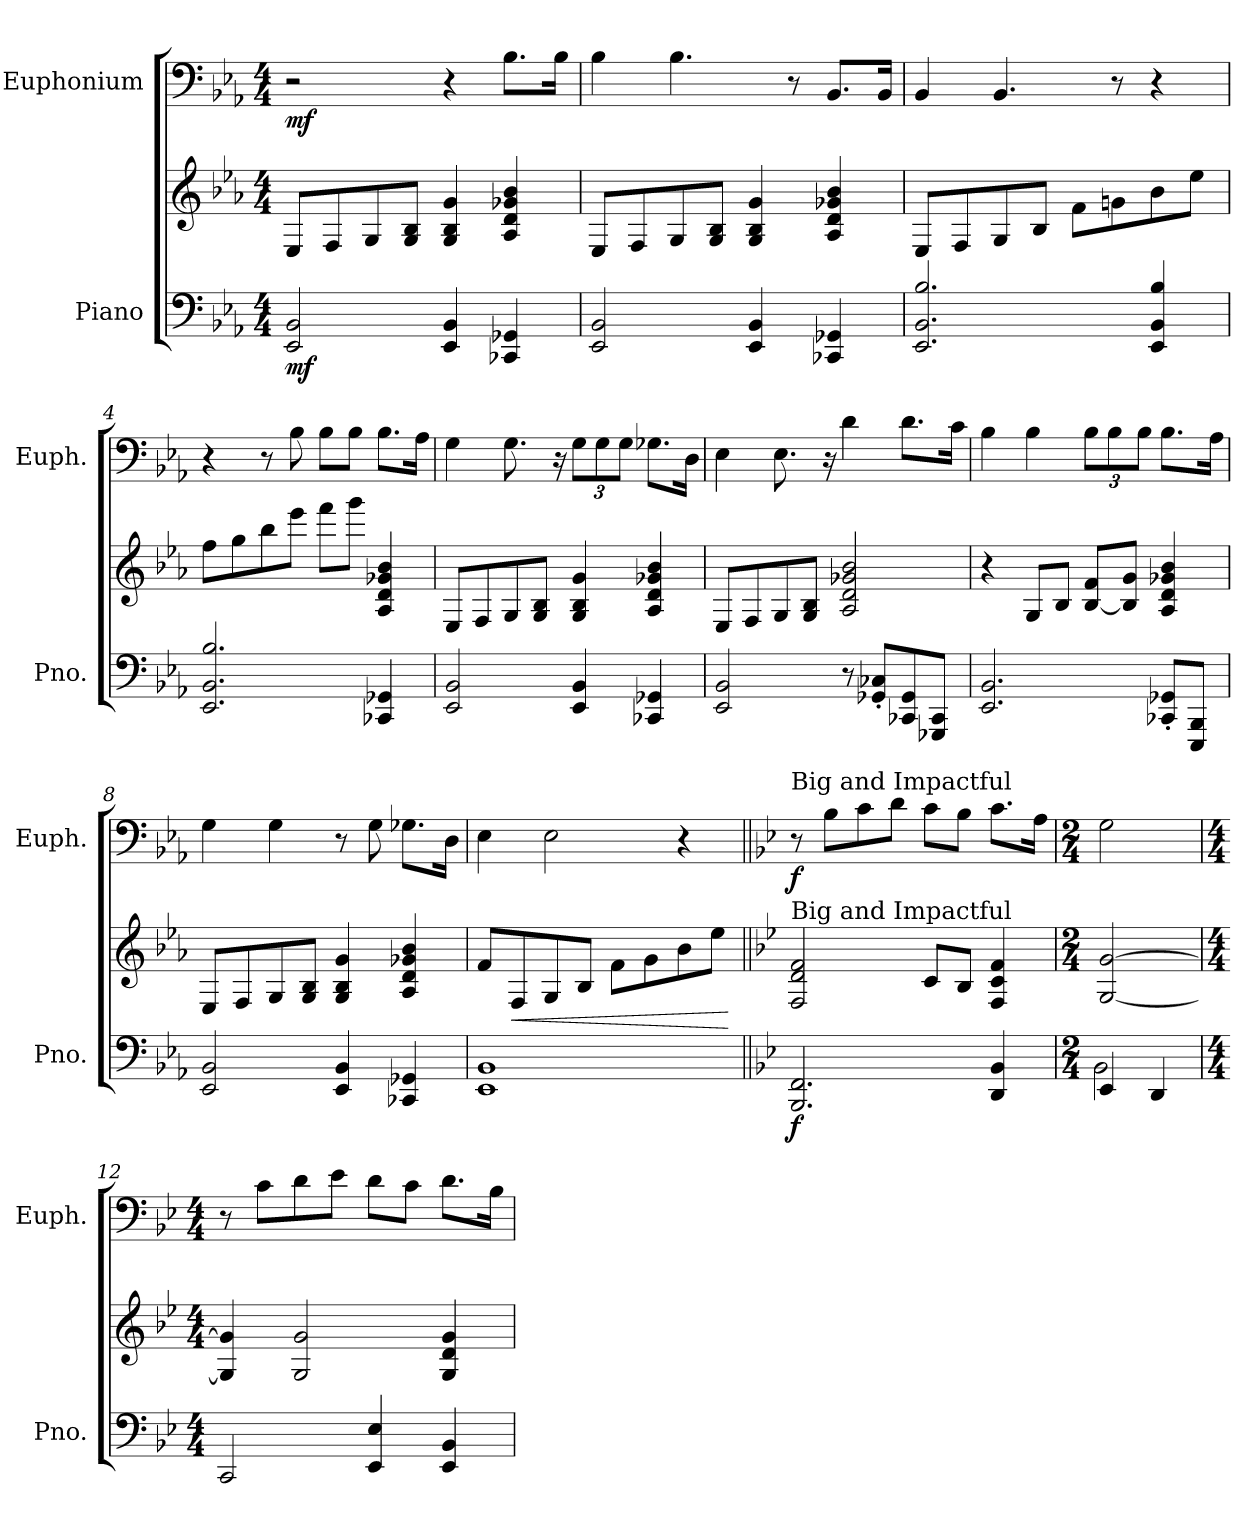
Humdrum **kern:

**kern	**kern	**dynam	**kern	**dynam
*part2	*part2	*part2	*part1	*part1
*staff3	*staff2	*staff2/3	*staff1	*staff1
*I"Piano	*	*	*I"Euphonium	*
*I'Pno.	*	*	*I'Euph.	*
*clefF4	*clefG2	*	*clefF4	*
*k[b-e-a-]	*k[b-e-a-]	*	*k[b-e-a-]	*
*M4/4	*M4/4	*	*M4/4	*
*MM56	*MM56	*	*MM56	*
=1	=1	=1	=1	=1
!	!	!LO:DY:b=2	!	!LO:DY:b
2EE-/ 2BB-/	8E-/L	mf	2r	mf
.	8F/	.	.	.
.	8G/	.	.	.
.	8G/ 8B-/J	.	.	.
4EE-/ 4BB-/	4G/ 4B-/ 4g/	.	4r	.
4CC-X/ 4GG-X/	4A-/ 4d/ 4g-X/ 4b-/	.	8.B-\L	.
.	.	.	16B-\Jk	.
=2	=2	=2	=2	=2
2EE-/ 2BB-/	8E-/L	.	4B-\	.
.	8F/	.	.	.
.	8G/	.	4.B-\	.
.	8G/ 8B-/J	.	.	.
4EE-/ 4BB-/	4G/ 4B-/ 4g/	.	.	.
.	.	.	8r	.
4CC-X/ 4GG-X/	4A-/ 4d/ 4g-X/ 4b-/	.	8.BB-/L	.
.	.	.	16BB-/Jk	.
=3	=3	=3	=3	=3
2.EE-/ 2.BB-/ 2.B-/	8E-/L	.	4BB-/	.
.	8F/	.	.	.
.	8G/	.	4.BB-/	.
.	8B-/J	.	.	.
.	8f\L	.	.	.
.	8gn\	.	8r	.
4EE-/ 4BB-/ 4B-/	8b-\	.	4r	.
.	8ee-\J	.	.	.
!!LO:LB:g=z
=4	=4	=4	=4	=4
2.EE-/ 2.BB-/ 2.B-/	8ff\L	.	4r	.
.	8gg\	.	.	.
.	8bb-\	.	8r	.
.	8eee-\J	.	8B-\	.
.	8fff\L	.	8B-\L	.
.	8ggg\J	.	8B-\J	.
4CC-X/ 4GG-X/	4A-/ 4d/ 4g-X/ 4b-/	.	8.B-\L	.
.	.	.	16A-\Jk	.
=5	=5	=5	=5	=5
2EE-/ 2BB-/	8E-/L	.	4G\	.
.	8F/	.	.	.
.	8G/	.	8.G\	.
.	8G/ 8B-/J	.	.	.
.	.	.	16r	.
*	*	*	*Xbrackettup	*
4EE-/ 4BB-/	4G/ 4B-/ 4g/	.	12G\L	.
.	.	.	12G\	.
.	.	.	12G\J	.
4CC-X/ 4GG-X/	4A-/ 4d/ 4g-X/ 4b-/	.	8.G-X\L	.
.	.	.	16D\Jk	.
=6	=6	=6	=6	=6
2EE-/ 2BB-/	8E-/L	.	4E-\	.
.	8F/	.	.	.
.	8G/	.	8.E-\	.
.	8G/ 8B-/J	.	.	.
.	.	.	16r	.
8r	2A-/ 2d/ 2g-X/ 2b-/	.	4d\	.
8GG-X/' 8C-X/'L	.	.	.	.
8CC-X/ 8GG-/	.	.	8.d\L	.
8GGG-X/ 8CC-/J	.	.	.	.
.	.	.	16c\Jk	.
!!LO:LB:g=z
=7	=7	=7	=7	=7
2.EE-/ 2.BB-/	4r	.	4B-\	.
.	8G/L	.	4B-\	.
.	8B-/J	.	.	.
.	[8B-/ 8f/L	.	12B-\L	.
.	.	.	12B-\	.
.	8B-/] 8g/J	.	.	.
.	.	.	12B-\J	.
8CC-X/' 8GG-X/'L	4A-/ 4d/ 4g-X/ 4b-/	.	8.B-\L	.
8EEE-/ 8BBB-/J	.	.	.	.
.	.	.	16A-\Jk	.
=8	=8	=8	=8	=8
2EE-/ 2BB-/	8E-/L	.	4G\	.
.	8F/	.	.	.
.	8G/	.	4G\	.
.	8G/ 8B-/J	.	.	.
4EE-/ 4BB-/	4G/ 4B-/ 4g/	.	8r	.
.	.	.	8G\	.
4CC-X/ 4GG-X/	4A-/ 4d/ 4g-X/ 4b-/	.	8.G-X\L	.
.	.	.	16D\Jk	.
=9	=9	=9	=9	=9
1EE- 1BB-	8f/L	.	4E-\	.
!	!	!LO:HP:b	!	!
.	8F/	<	.	.
.	8G/	.	2E-\	.
.	8B-/J	.	.	.
.	8f\L	.	.	.
.	8g\	.	.	.
.	8b-\	.	4r	.
.	8ee-\J	.	.	.
.	.	[	.	.
!!LO:PB:g=z
=10||	=10||	=10||	=10||	=10||
*k[b-e-]	*k[b-e-]	*	*k[b-e-]	*
!	!	!	!LO:TX:a:t=Big and Impactful	!
!	!LO:TX:a:t=Big and Impactful	!	!	!
!	!	!LO:DY:b=2	!	!LO:DY:b
2.BBB-/ 2.FF/	2F/ 2d/ 2f/	f	8r	f
.	.	.	8B-\L	.
.	.	.	8c\	.
.	.	.	8d\J	.
.	8c/L	.	8c\L	.
.	8B-/J	.	8B-\J	.
4DD/ 4BB-/	4F/ 4c/ 4f/	.	8.c\L	.
.	.	.	16A\Jk	.
=11	=11	=11	=11	=11
*M2/4	*M2/4	*	*M2/4	*
*^	*	*	*	*
4EE-/	2BB-\	[2G/ [2g/	.	2G\	.
4DD/	.	.	.	.	.
*v	*v	*	*	*	*
=12	=12	=12	=12	=12
*M4/4	*M4/4	*	*M4/4	*
2CC/	4G/] 4g/]	.	8r	.
.	.	.	8c\L	.
.	2G/ 2g/	.	8d\	.
.	.	.	8e-\J	.
4EE-/ 4E-/	.	.	8d\L	.
.	.	.	8c\J	.
4EE-/ 4BB-/	4G/ 4d/ 4g/	.	8.d\L	.
.	.	.	16B-\Jk	.
=	=	=	=	=
*-	*-	*-	*-	*-
